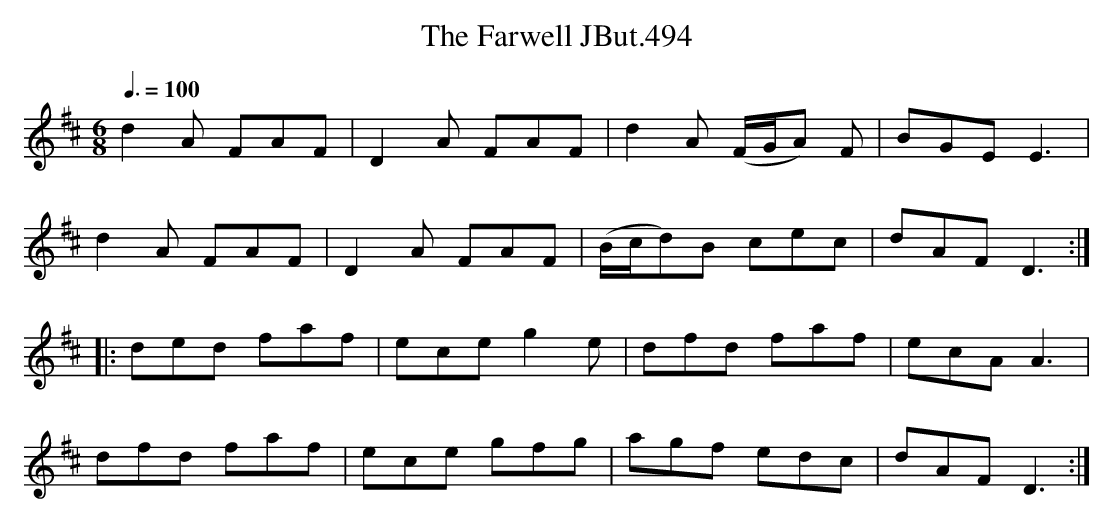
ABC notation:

X:1
T:Farwell JBut.494, The
M:6/8
L:1/8
Q:3/8=100
K:D
d2A FAF|D2A FAF|d2A (F/G/A) F|BGEE3|
d2A FAF|D2A FAF|(B/c/d)B cec|dAFD3:|
|:ded faf|ece g2e|dfd faf|ecAA3|
dfd faf|ece gfg|agf edc|dAFD3:|
